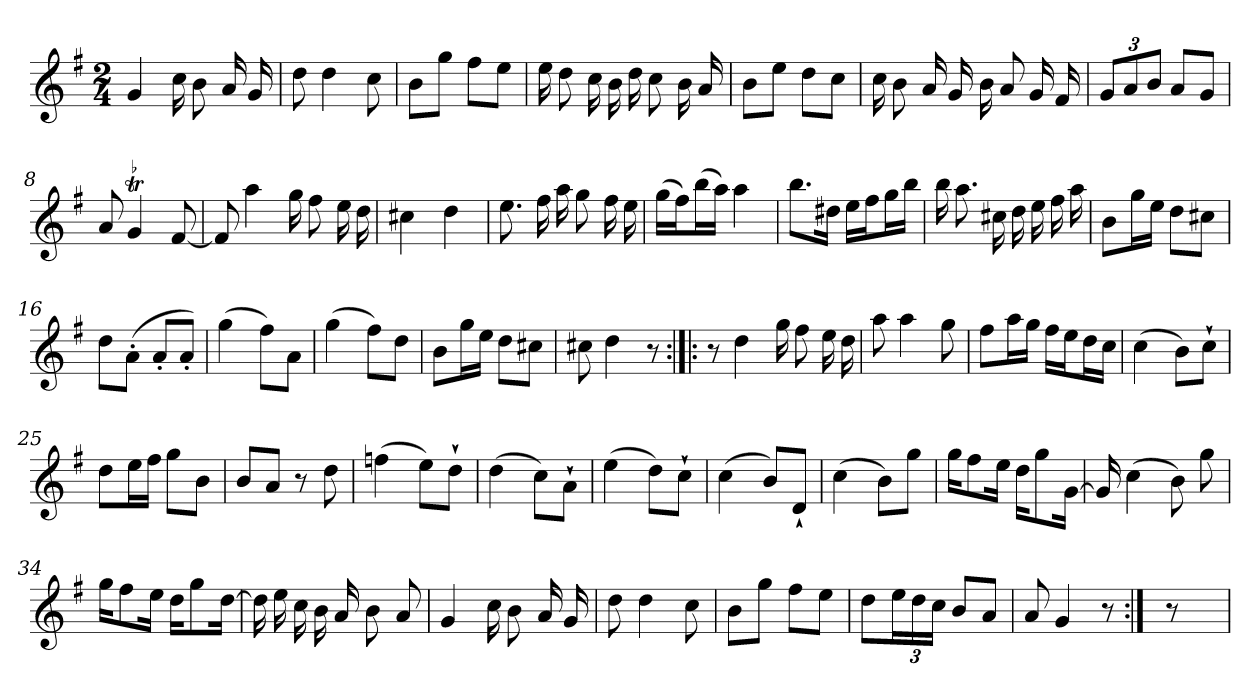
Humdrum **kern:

**kern
*part1
*staff1
*clefG2
*k[f#]
*G:
*M2/4
*MM104
=1
4g
16cc
8b
16a
16g
=2
8dd
4dd
8cc
=3
8b\L
8gg\J
8ff#\L
8ee\J
=4
16ee
8dd
16cc
16b
16dd
8cc
16b
16a
=5
8b\L
8ee\J
8dd\L
8cc\J
=6
16cc
8b
16a
16g
16b
8a
16g
16f#
=7
12g/L
12a/
12b/J
8a/L
8g/J
=8
8a
!LO:TR:acc=-
4gt
[8f#
=9
8f#]
4aa
16gg
8ff#
16ee
16dd
=10
4cc#X
4dd
=11
8.ee
16ff#
16aa
8gg
16ff#
16ee
=12
(16gg\LL
16ff#\J)
(16bb\L
16aa\JJ)
4aa
=13
8.bb\L
16dd#X\Jk
16ee\LL
16ff#\J
16gg\L
16bb\JJ
=14
16bb
8.aa
16cc#X
16dd
16ee
16ff#
16aa
=15
8b\L
16gg\L
16ee\JJ
8dd\L
8cc#X\J
=16
8dd\L
(8a'\J
8a'/L
8a'/J)
=17
(4gg
8ff#\L)
8a\J
=18
(4gg
8ff#\L)
8dd\J
=19
8b\L
16gg\L
16ee\JJ
8dd\L
8cc#X\J
=20
8cc#X
4dd
8r
=21:|!|:
8r
4dd
16gg
8ff#
16ee
16dd
=22
8aa
4aa
8gg
=23
8ff#\L
16aa\L
16gg\JJ
16ff#\LL
16ee\J
16dd\L
16cc\JJ
=24
(4cc
8b\L)
8cc`\J
=25
8dd\L
16ee\L
16ff#\JJ
8gg\L
8b\J
=26
8b/L
8a/J
8r
8dd
=27
(4ffn
8ee\L)
8dd`\J
=28
(4dd
8cc\L)
8a`\J
=29
(4ee
8dd\L)
8cc`\J
=30
(4cc
8b/L)
8d`/J
=31
(4cc
8b\L)
8gg\J
=32
16gg\KL
8ff#\
16ee\Jk
16dd\KL
8gg\
[16g\Jk
=33
16g]
(4cc
8b)
8gg
=34
16gg\KL
8ff#\
16ee\Jk
16dd\KL
8gg\
[16dd\Jk
=35
16dd]
16ee
16cc
16b
16a
8b
8a
=36
4g
16cc
8b
16a
16g
=37
8dd
4dd
8cc
=38
8b\L
8gg\J
8ff#\L
8ee\J
=39
8dd\L
24ee\L
24dd\
24cc\JJ
8b/L
8a/J
=40
8a
4g
8r
=41:|!
8r
=
*-
